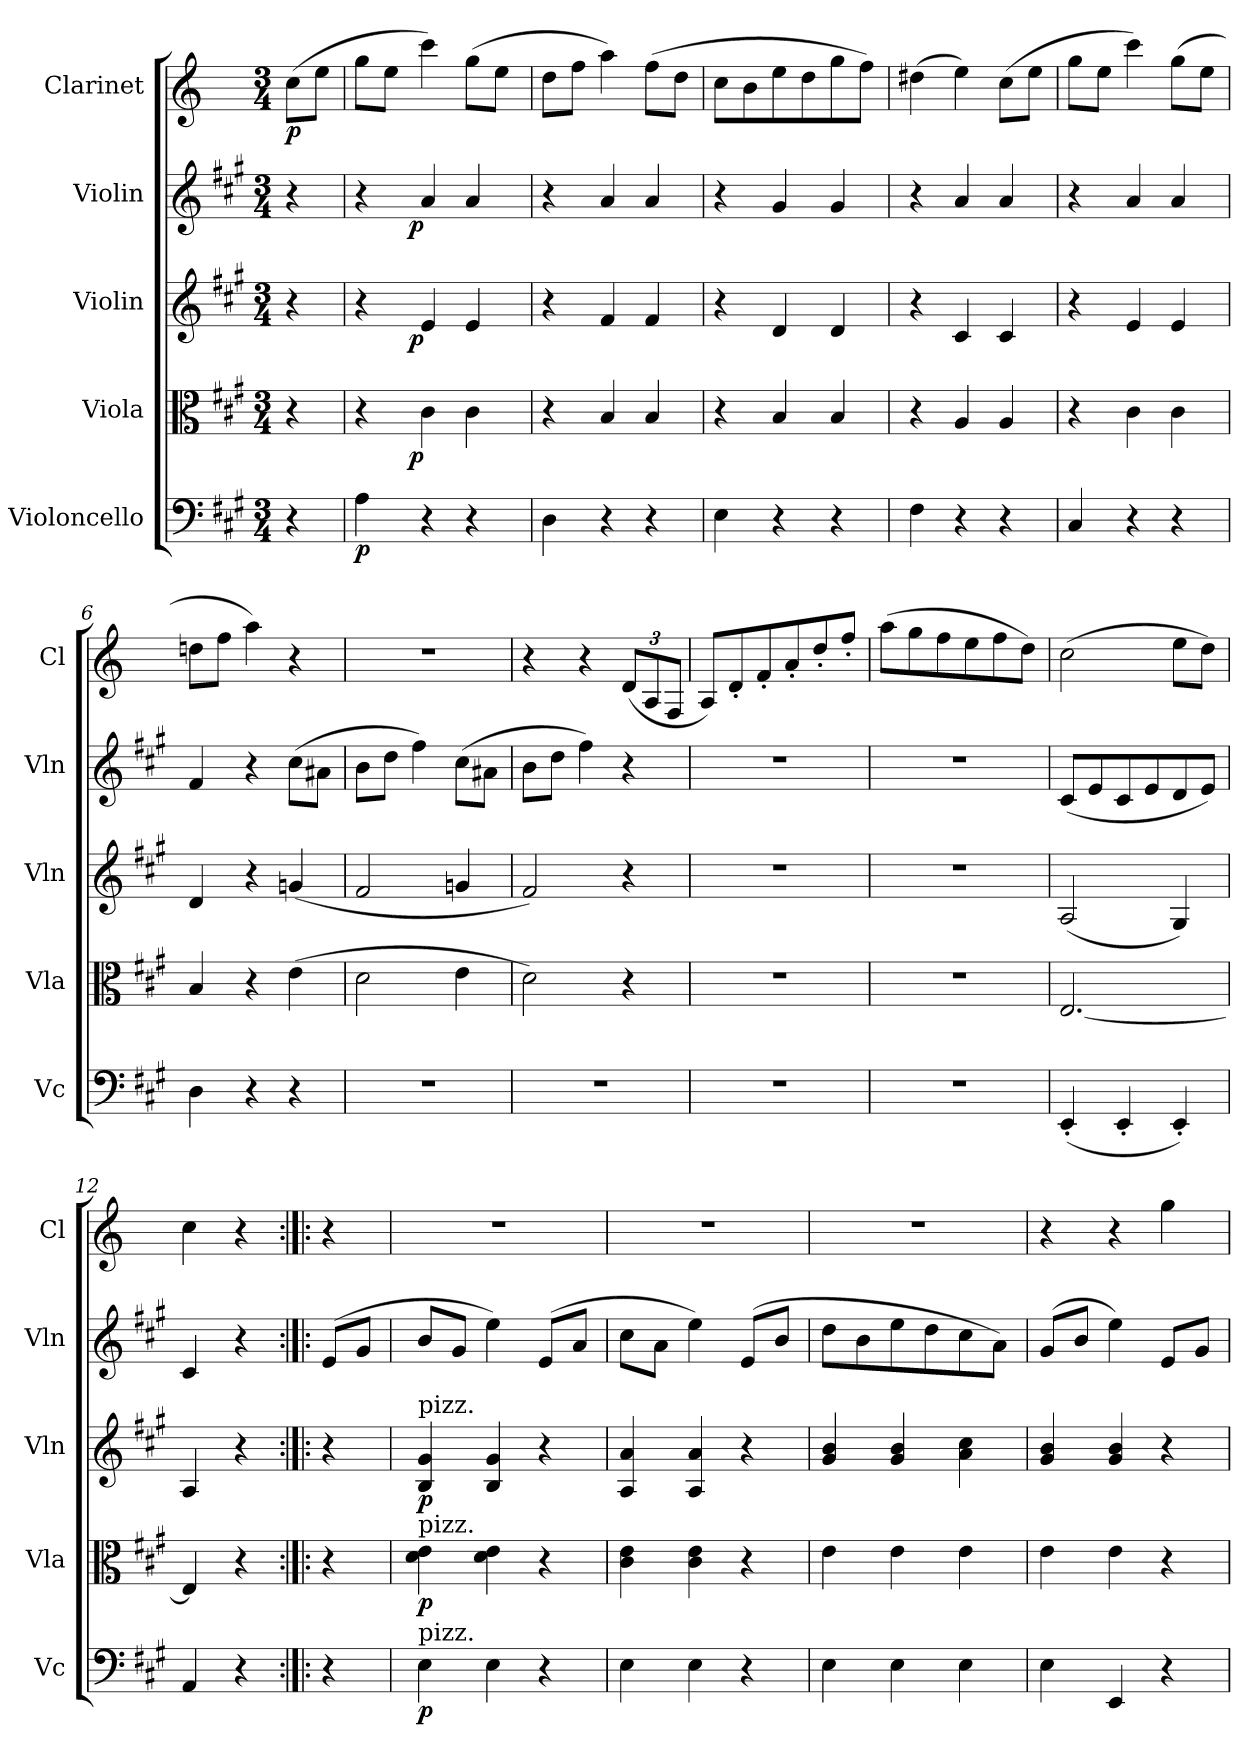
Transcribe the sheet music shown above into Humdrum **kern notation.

**kern	**dynam	**kern	**dynam	**kern	**dynam	**kern	**dynam	**kern	**dynam
*part5	*part5	*part4	*part4	*part3	*part3	*part2	*part2	*part1	*part1
*staff5	*staff5	*staff4	*staff4	*staff3	*staff3	*staff2	*staff2	*staff1	*staff1
*I"Violoncello	*	*I"Viola	*	*I"Violin	*	*I"Violin	*	*I"Clarinet	*
*I'Vc	*	*I'Vla	*	*I'Vln	*	*I'Vln	*	*I'Cl	*
*clefF4	*	*clefC3	*	*clefG2	*	*clefG2	*	*clefG2	*
*	*	*	*	*	*	*	*	*ITrd2c3	*
*k[f#c#g#]	*	*k[f#c#g#]	*	*k[f#c#g#]	*	*k[f#c#g#]	*	*k[f#c#g#]	*
*A:	*	*A:	*	*A:	*	*A:	*	*A:	*
*M3/4	*	*M3/4	*	*M3/4	*	*M3/4	*	*M3/4	*
=	=	=	=	=	=	=	=	=	=
!	!	!	!	!	!	!	!	!	!LO:DY:b
4r	.	4r	.	4r	.	4r	.	(>8a\L	p
.	.	.	.	.	.	.	.	8cc#\J	.
=1	=1	=1	=1	=1	=1	=1	=1	=1	=1
!	!LO:DY:b	!	!	!	!	!	!	!	!
*	*	*^	*	*^	*	*^	*	*	*
4A\	p	4r	8..ryy	.	4r	8..ryy	.	4r	8..ryy	.	8ee\L	.
.	.	.	.	.	.	.	.	.	.	.	8cc#\J	.
!	!	!	!	!LO:DY:b	!	!	!LO:DY:b	!	!	!LO:DY:b	!	!
.	.	.	2ryy	p	.	2ryy	p	.	2ryy	p	.	.
4r	.	4c#\	.	.	4e/	.	.	4a/	.	.	4aa\)	.
4r	.	4c#\	.	.	4e/	.	.	4a/	.	.	(>8ee\L	.
.	.	.	.	.	.	.	.	.	.	.	8cc#\J	.
.	.	.	32ryy	.	.	32ryy	.	.	32ryy	.	.	.
*	*	*v	*v	*	*	*	*	*v	*v	*	*	*
*	*	*	*	*v	*v	*	*	*	*	*
=2	=2	=2	=2	=2	=2	=2	=2	=2	=2
4D\	.	4r	.	4r	.	4r	.	8b\L	.
.	.	.	.	.	.	.	.	8dd\J	.
4r	.	4B/	.	4f#/	.	4a/	.	4ff#\)	.
4r	.	4B/	.	4f#/	.	4a/	.	(>8dd\L	.
.	.	.	.	.	.	.	.	8b\J	.
=3	=3	=3	=3	=3	=3	=3	=3	=3	=3
4E\	.	4r	.	4r	.	4r	.	8a\L	.
.	.	.	.	.	.	.	.	8g#\	.
4r	.	4B/	.	4d/	.	4g#/	.	8cc#\	.
.	.	.	.	.	.	.	.	8b\	.
4r	.	4B/	.	4d/	.	4g#/	.	8ee\	.
.	.	.	.	.	.	.	.	8dd\J)	.
=4	=4	=4	=4	=4	=4	=4	=4	=4	=4
4F#\	.	4r	.	4r	.	4r	.	(>4b#\	.
4r	.	4A/	.	4c#/	.	4a/	.	4cc#\)	.
4r	.	4A/	.	4c#/	.	4a/	.	(>8a\L	.
.	.	.	.	.	.	.	.	8cc#\J	.
=5	=5	=5	=5	=5	=5	=5	=5	=5	=5
4C#/	.	4r	.	4r	.	4r	.	8ee\L	.
.	.	.	.	.	.	.	.	8cc#\J	.
4r	.	4c#\	.	4e/	.	4a/	.	4aa\)	.
4r	.	4c#\	.	4e/	.	4a/	.	(>8ee\L	.
.	.	.	.	.	.	.	.	8cc#\J	.
!!LO:LB:g=z
=6	=6	=6	=6	=6	=6	=6	=6	=6	=6
4D\	.	4B/	.	4d/	.	4f#/	.	8bn\L	.
.	.	.	.	.	.	.	.	8dd\J	.
4r	.	4r	.	4r	.	4r	.	4ff#\)	.
4r	.	(>4e\	.	(<4gn/	.	(>8cc#\L	.	4r	.
.	.	.	.	.	.	8a#\J	.	.	.
=7	=7	=7	=7	=7	=7	=7	=7	=7	=7
2.r	.	2d\	.	2f#/	.	8b\L	.	2.r	.
.	.	.	.	.	.	8dd\J	.	.	.
.	.	.	.	.	.	4ff#\)	.	.	.
.	.	4e\	.	4gn/	.	(>8cc#\L	.	.	.
.	.	.	.	.	.	8a#\J	.	.	.
=8	=8	=8	=8	=8	=8	=8	=8	=8	=8
2.r	.	2d\)	.	2f#/)	.	8b\L	.	4r	.
.	.	.	.	.	.	8dd\J	.	.	.
.	.	.	.	.	.	4ff#\)	.	4r	.
.	.	4r	.	4r	.	4r	.	(<12B/L	.
.	.	.	.	.	.	.	.	12F#/	.
.	.	.	.	.	.	.	.	12D/J	.
=9	=9	=9	=9	=9	=9	=9	=9	=9	=9
2.r	.	2.r	.	2.r	.	2.r	.	8F#/L)	.
.	.	.	.	.	.	.	.	8B'/	.
.	.	.	.	.	.	.	.	8d'/	.
.	.	.	.	.	.	.	.	8f#'/	.
.	.	.	.	.	.	.	.	8b'/	.
.	.	.	.	.	.	.	.	8dd'/J	.
=10	=10	=10	=10	=10	=10	=10	=10	=10	=10
2.r	.	2.r	.	2.r	.	2.r	.	(>8ff#\L	.
.	.	.	.	.	.	.	.	8ee\	.
.	.	.	.	.	.	.	.	8dd\	.
.	.	.	.	.	.	.	.	8cc#\	.
.	.	.	.	.	.	.	.	8dd\	.
.	.	.	.	.	.	.	.	8b\J)	.
=11	=11	=11	=11	=11	=11	=11	=11	=11	=11
(<4EE'/	.	[2.E/	.	(<2A/	.	(<8c#/L	.	(>2a\	.
.	.	.	.	.	.	8e/	.	.	.
4EE'/	.	.	.	.	.	8c#/	.	.	.
.	.	.	.	.	.	8e/	.	.	.
4EE'/)	.	.	.	4G#/)	.	8d/	.	8cc#\L	.
.	.	.	.	.	.	8e/J)	.	8b\J)	.
=12	=12	=12	=12	=12	=12	=12	=12	=12	=12
4AA/	.	4E/]	.	4A/	.	4c#/	.	4a\	.
4r	.	4r	.	4r	.	4r	.	4r	.
=:|!|:	=:|!|:	=:|!|:	=:|!|:	=:|!|:	=:|!|:	=:|!|:	=:|!|:	=:|!|:	=:|!|:
4r	.	4r	.	4r	.	(<8e/L	.	4r	.
.	.	.	.	.	.	8g#/J	.	.	.
=13	=13	=13	=13	=13	=13	=13	=13	=13	=13
!	!	!	!	!LO:TX:a:t=pizz.	!	!	!	!	!
!	!	!LO:TX:a:t=pizz.	!	!	!	!	!	!	!
!LO:TX:a:t=pizz.	!	!	!	!	!	!	!	!	!
!	!LO:DY:b	!	!LO:DY:b	!	!LO:DY:b	!	!	!	!
4E\	p	4d\ 4e\	p	4B/ 4g#/	p	8b/L	.	2.r	.
.	.	.	.	.	.	8g#/J	.	.	.
4E\	.	4d\ 4e\	.	4B/ 4g#/	.	4ee\)	.	.	.
4r	.	4r	.	4r	.	(<8e/L	.	.	.
.	.	.	.	.	.	8a/J	.	.	.
=14	=14	=14	=14	=14	=14	=14	=14	=14	=14
4E\	.	4c#\ 4e\	.	4A/ 4a/	.	8cc#\L	.	2.r	.
.	.	.	.	.	.	8a\J	.	.	.
4E\	.	4c#\ 4e\	.	4A/ 4a/	.	4ee\)	.	.	.
4r	.	4r	.	4r	.	(<8e/L	.	.	.
.	.	.	.	.	.	8b/J	.	.	.
=15	=15	=15	=15	=15	=15	=15	=15	=15	=15
4E\	.	4e\	.	4g#/ 4b/	.	8dd\L	.	2.r	.
.	.	.	.	.	.	8b\	.	.	.
4E\	.	4e\	.	4g#/ 4b/	.	8ee\	.	.	.
.	.	.	.	.	.	8dd\	.	.	.
4E\	.	4e\	.	4a\ 4cc#\	.	8cc#\	.	.	.
.	.	.	.	.	.	8a\J)	.	.	.
=16	=16	=16	=16	=16	=16	=16	=16	=16	=16
4E\	.	4e\	.	4g#/ 4b/	.	(<8g#/L	.	4r	.
.	.	.	.	.	.	8b/J	.	.	.
4EE/	.	4e\	.	4g#/ 4b/	.	4ee\)	.	4r	.
4r	.	4r	.	4r	.	(<8e/L	.	(>4ee\	.
.	.	.	.	.	.	8g#/J	.	.	.
=	=	=	=	=	=	=	=	=	=
*-	*-	*-	*-	*-	*-	*-	*-	*-	*-
